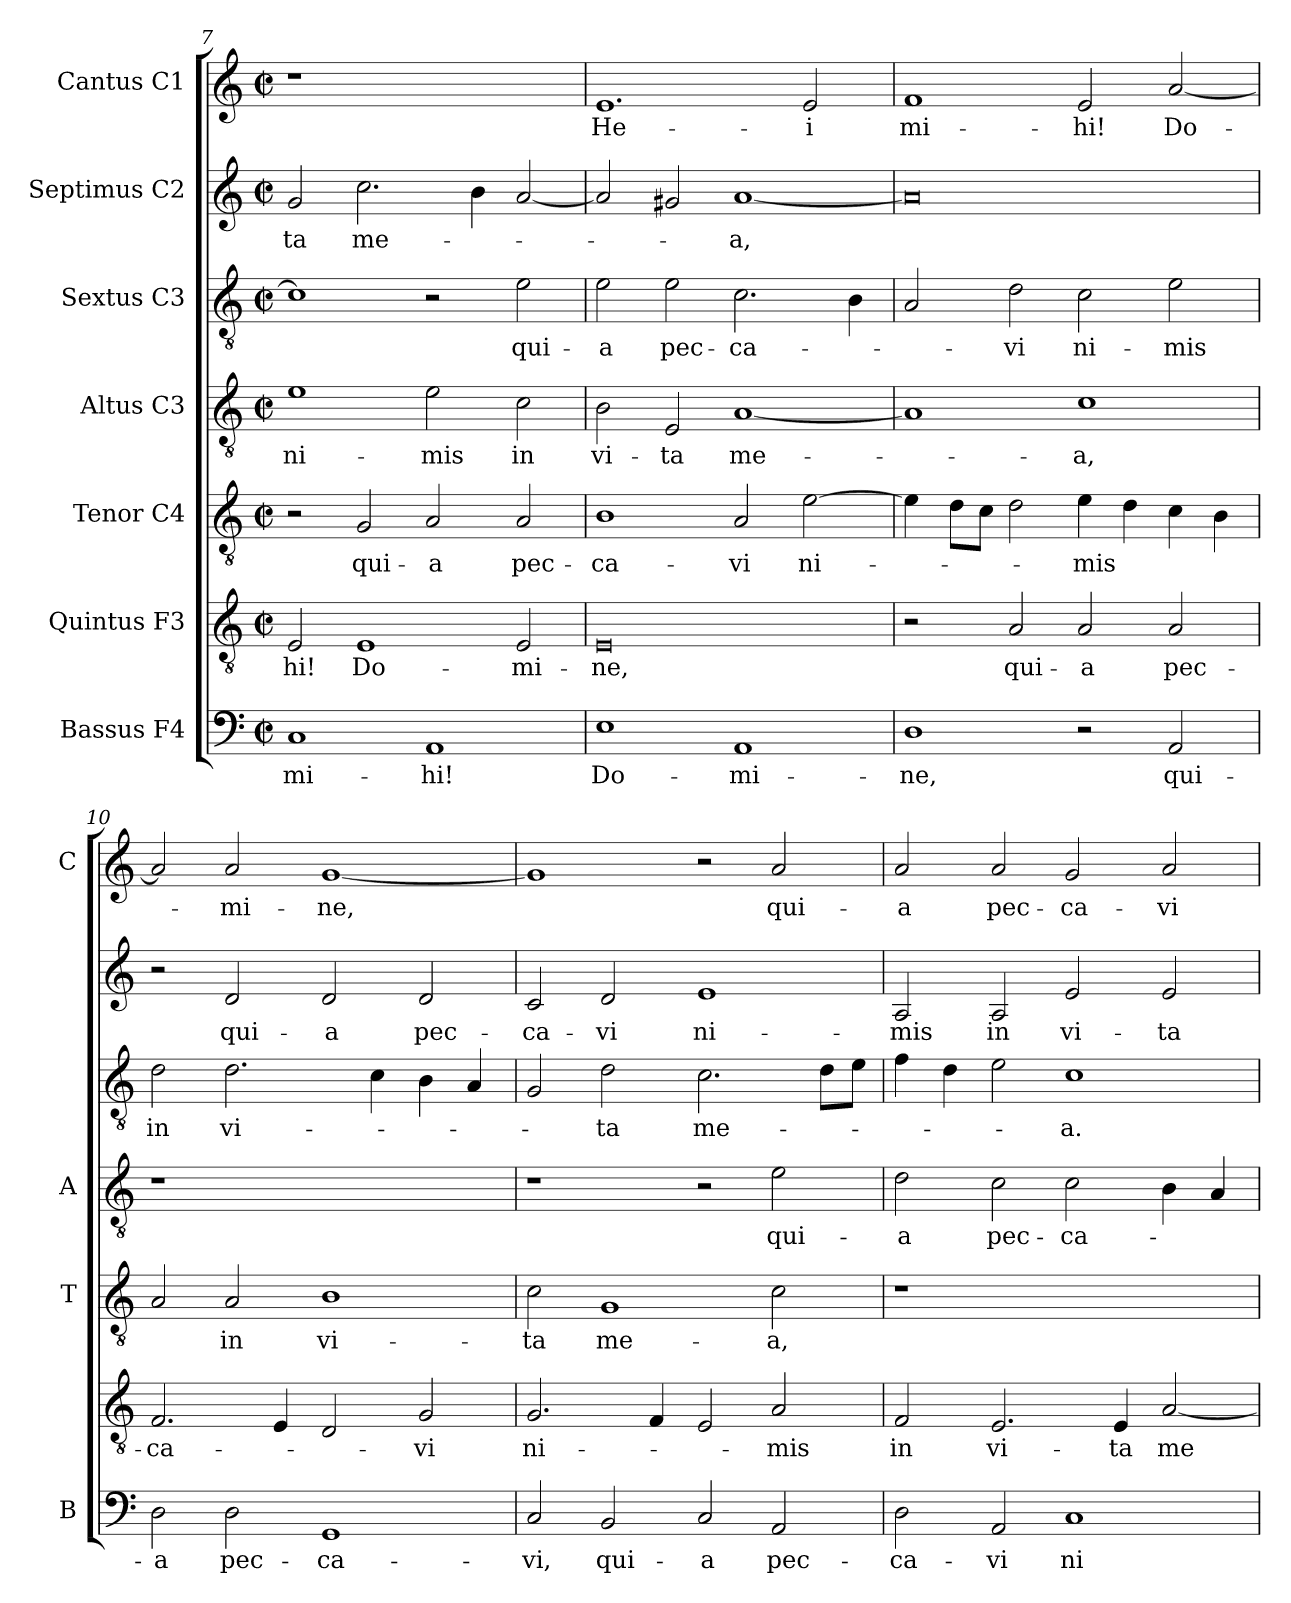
**kern	**text	**kern	**text	**kern	**text	**kern	**text	**kern	**text	**kern	**text	**kern	**text
*part7	*part7	*part6	*part6	*part5	*part5	*part4	*part4	*part3	*part3	*part2	*part2	*part1	*part1
*staff7	*staff7	*staff6	*staff6	*staff5	*staff5	*staff4	*staff4	*staff3	*staff3	*staff2	*staff2	*staff1	*staff1
*I"Bassus F4	*	*I"Quintus F3	*	*I"Tenor C4	*	*I"Altus C3	*	*I"Sextus C3	*	*I"Septimus C2	*	*I"Cantus C1	*
*I'B	*	*	*	*I'T	*	*I'A	*	*	*	*	*	*I'C	*
!!LO:LB:g=z
*clefF4	*	*clefGv2	*	*clefGv2	*	*clefGv2	*	*clefGv2	*	*clefG2	*	*clefG2	*
*k[]	*	*k[]	*	*k[]	*	*k[]	*	*k[]	*	*k[]	*	*k[]	*
*C:	*	*C:	*	*C:	*	*C:	*	*C:	*	*C:	*	*C:	*
*M2/2	*	*M2/2	*	*M2/2	*	*M2/2	*	*M2/2	*	*M2/2	*	*M2/2	*
*met(c|)	*	*met(c|)	*	*met(c|)	*	*met(c|)	*	*met(c|)	*	*met(c|)	*	*met(c|)	*
=7	=7	=7	=7	=7	=7	=7	=7	=7	=7	=7	=7	=7	=7
!	!LO:LY:b	!	!LO:LY:b	!	!	!	!LO:LY:b	!	!	!	!LO:LY:b	!	!
1C	mi-	2E/	-hi!	2r	.	1e	ni-	1c]	.	2g/	-ta	1r	.
!	!	!	!LO:LY:b	!	!LO:LY:b	!	!	!	!	!	!LO:LY:b	!	!
.	.	1E	Do-	2G/	qui-	.	.	.	.	2.cc\	me-	.	.
!	!LO:LY:b	!	!	!	!LO:LY:b	!	!LO:LY:b	!	!	!	!	!	!
1AA	-hi!	.	.	2A/	-a	2e\	-mis	2r	.	.	.	1ryy	.
.	.	.	.	.	.	.	.	.	.	4b\	.	.	.
!	!	!	!LO:LY:b	!	!LO:LY:b	!	!LO:LY:b	!	!LO:LY:b	!	!	!	!
.	.	2E/	-mi-	2A/	pec-	2c\	in	2e\	qui-	[2a/	.	.	.
=8	=8	=8	=8	=8	=8	=8	=8	=8	=8	=8	=8	=8	=8
!	!LO:LY:b	!	!LO:LY:b	!	!LO:LY:b	!	!LO:LY:b	!	!LO:LY:b	!	!	!	!LO:LY:b
1E	Do-	0E	-ne,	1B	-ca-	2B\	vi-	2e\	-a	2a/]	.	1.e	He-
!	!	!	!	!	!	!	!LO:LY:b	!	!LO:LY:b	!	!	!	!
.	.	.	.	.	.	2E/	-ta	2e\	pec-	2g#/	.	.	.
!	!LO:LY:b	!	!	!	!LO:LY:b	!	!LO:LY:b	!	!LO:LY:b	!	!LO:LY:b	!	!
1AA	-mi-	.	.	2A/	-vi	[1A	me-	2.c\	-ca-	[1a	-a,	.	.
!	!	!	!	!	!LO:LY:b	!	!	!	!	!	!	!	!LO:LY:b
.	.	.	.	[2e\	ni-	.	.	.	.	.	.	2e/	-i
.	.	.	.	.	.	.	.	4B\	.	.	.	.	.
=9	=9	=9	=9	=9	=9	=9	=9	=9	=9	=9	=9	=9	=9
!	!LO:LY:b	!	!	!	!	!	!	!	!	!	!	!	!LO:LY:b
1D	-ne,	2r	.	4e\]	.	1A]	.	2A/	.	0a]	.	1f	mi-
.	.	.	.	8d\L	.	.	.	.	.	.	.	.	.
.	.	.	.	8c\J	.	.	.	.	.	.	.	.	.
!	!	!	!LO:LY:b	!	!	!	!	!	!LO:LY:b	!	!	!	!
.	.	2A/	qui-	2d\	.	.	.	2d\	-vi	.	.	.	.
!	!	!	!LO:LY:b	!	!LO:LY:b	!	!LO:LY:b	!	!LO:LY:b	!	!	!	!LO:LY:b
2r	.	2A/	-a	4e\	-mis	1c	-a,	2c\	ni-	.	.	2e/	-hi!
.	.	.	.	4d\	.	.	.	.	.	.	.	.	.
!	!LO:LY:b	!	!LO:LY:b	!	!	!	!	!	!LO:LY:b	!	!	!	!LO:LY:b
2AA/	qui-	2A/	pec-	4c\	.	.	.	2e\	-mis	.	.	[2a/	Do-
.	.	.	.	4B\	.	.	.	.	.	.	.	.	.
=10	=10	=10	=10	=10	=10	=10	=10	=10	=10	=10	=10	=10	=10
!	!LO:LY:b	!	!LO:LY:b	!	!	!	!	!	!LO:LY:b	!	!	!	!
2D\	-a	2.F/	-ca-	2A/	.	1r	.	2d\	in	2r	.	2a/]	.
!	!LO:LY:b	!	!	!	!LO:LY:b	!	!	!	!LO:LY:b	!	!LO:LY:b	!	!LO:LY:b
2D\	pec-	.	.	2A/	in	.	.	2.d\	vi-	2d/	qui-	2a/	-mi-
.	.	4E/	.	.	.	.	.	.	.	.	.	.	.
!	!LO:LY:b	!	!	!	!LO:LY:b	!	!	!	!	!	!LO:LY:b	!	!LO:LY:b
1GG	-ca-	2D/	.	1B	vi-	1ryy	.	.	.	2d/	-a	[1g	-ne,
.	.	.	.	.	.	.	.	4c\	.	.	.	.	.
!	!	!	!LO:LY:b	!	!	!	!	!	!	!	!LO:LY:b	!	!
.	.	2G/	-vi	.	.	.	.	4B\	.	2d/	pec-	.	.
.	.	.	.	.	.	.	.	4A/	.	.	.	.	.
=11	=11	=11	=11	=11	=11	=11	=11	=11	=11	=11	=11	=11	=11
!	!LO:LY:b	!	!LO:LY:b	!	!LO:LY:b	!	!	!	!	!	!LO:LY:b	!	!
2C/	-vi,	2.G/	ni-	2c\	-ta	1r	.	2G/	.	2c/	-ca-	1g]	.
!	!LO:LY:b	!	!	!	!LO:LY:b	!	!	!	!LO:LY:b	!	!LO:LY:b	!	!
2BB/	qui-	.	.	1G	me-	.	.	2d\	-ta	2d/	-vi	.	.
.	.	4F/	.	.	.	.	.	.	.	.	.	.	.
!	!LO:LY:b	!	!	!	!	!	!	!	!LO:LY:b	!	!LO:LY:b	!	!
2C/	-a	2E/	.	.	.	2r	.	2.c\	me-	1e	ni-	2r	.
!	!LO:LY:b	!	!LO:LY:b	!	!LO:LY:b	!	!LO:LY:b	!	!	!	!	!	!LO:LY:b
2AA/	pec-	2A/	-mis	2c\	-a,	2e\	qui-	.	.	.	.	2a/	qui-
.	.	.	.	.	.	.	.	8d\L	.	.	.	.	.
.	.	.	.	.	.	.	.	8e\J	.	.	.	.	.
=12	=12	=12	=12	=12	=12	=12	=12	=12	=12	=12	=12	=12	=12
!	!LO:LY:b	!	!LO:LY:b	!	!	!	!LO:LY:b	!	!	!	!LO:LY:b	!	!LO:LY:b
2D\	-ca-	2F/	in	1r	.	2d\	-a	4f\	.	2A/	-mis	2a/	-a
.	.	.	.	.	.	.	.	4d\	.	.	.	.	.
!	!LO:LY:b	!	!LO:LY:b	!	!	!	!LO:LY:b	!	!	!	!LO:LY:b	!	!LO:LY:b
2AA/	-vi	2.E/	vi-	.	.	2c\	pec-	2e\	.	2A/	in	2a/	pec-
!	!LO:LY:b	!	!	!	!	!	!LO:LY:b	!	!LO:LY:b	!	!LO:LY:b	!	!LO:LY:b
1C	ni-	.	.	1ryy	.	2c\	-ca-	1c	-a.	2e/	vi-	2g/	-ca-
!	!	!	!LO:LY:b	!	!	!	!	!	!	!	!	!	!
.	.	4E/	-ta	.	.	.	.	.	.	.	.	.	.
!	!	!	!LO:LY:b	!	!	!	!	!	!	!	!LO:LY:b	!	!LO:LY:b
.	.	[2A/	me-	.	.	4B\	.	.	.	2e/	-ta	2a/	-vi
.	.	.	.	.	.	4A/	.	.	.	.	.	.	.
=	=	=	=	=	=	=	=	=	=	=	=	=	=
*-	*-	*-	*-	*-	*-	*-	*-	*-	*-	*-	*-	*-	*-
